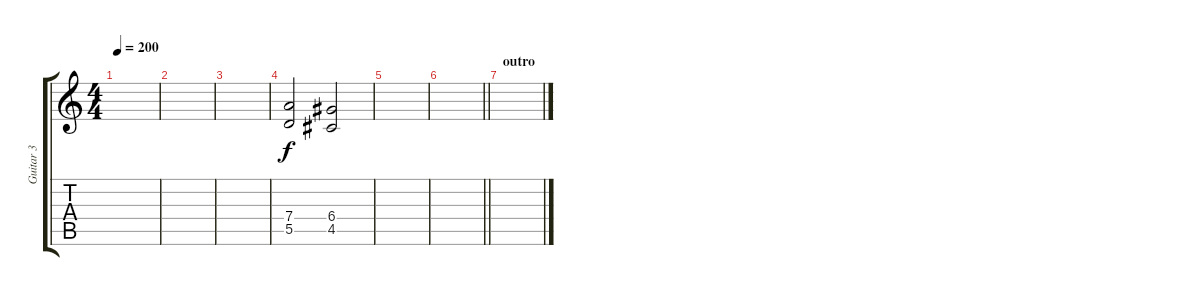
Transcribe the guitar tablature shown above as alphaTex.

\track ("Guitar 3" "Guitar 3") {instrument overdrivenguitar}
\staff {score tabs}
\tuning (E4 B3 G3 D3 A2 E2) {hide}
\ts (4 4)
\tempo 200
\clef g2
\ks c
|
|
|
(7.4 5.5).2 (6.4 4.5).2 |
|
\barLineRight lightlight
|
\section ("" "outro")
